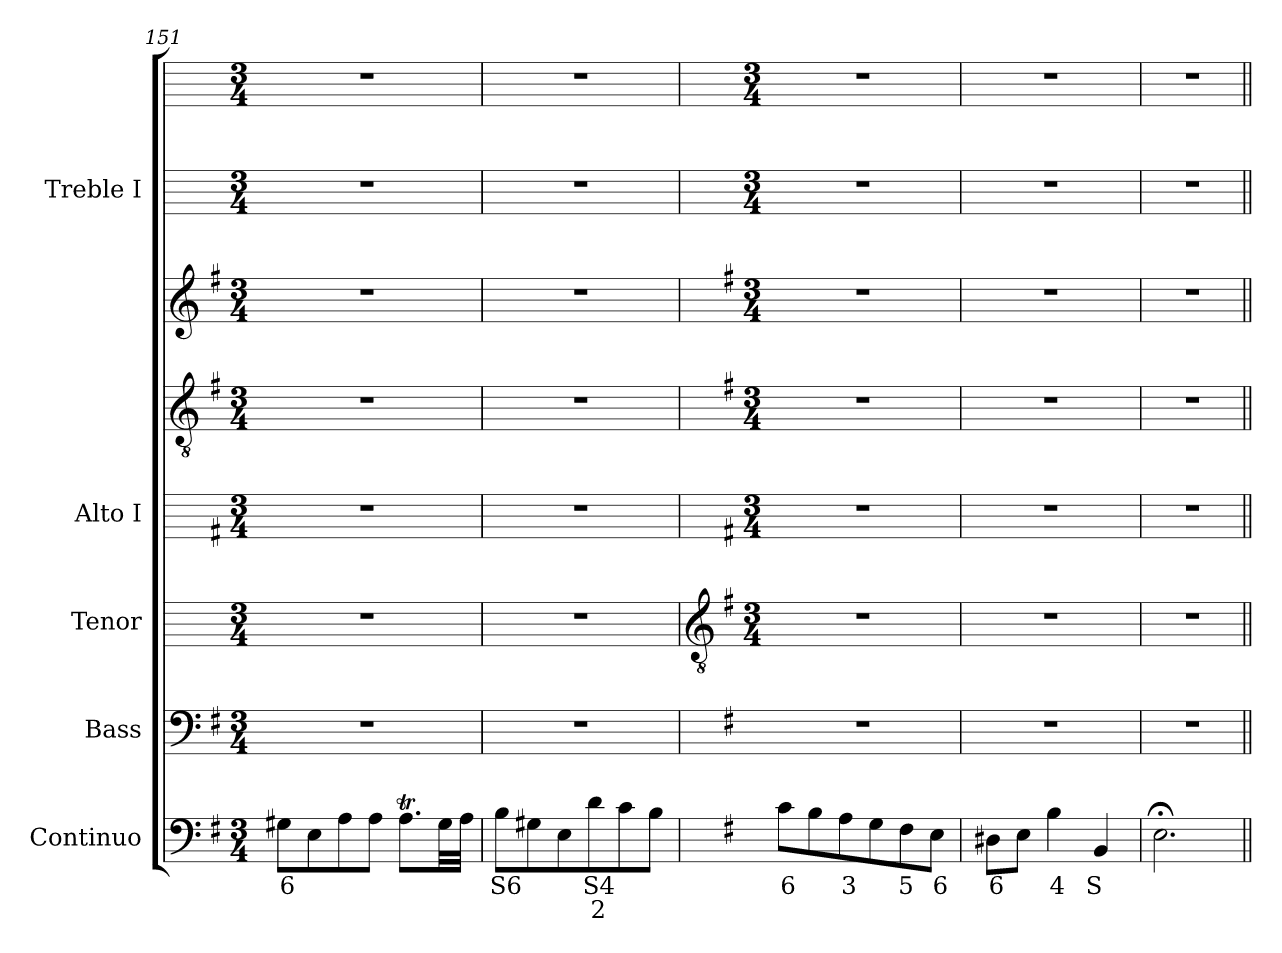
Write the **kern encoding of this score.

**kern	**text	**text	**kern	**kern	**kern	**kern	**kern	**kern	**kern
*part5	*part5	*part5	*part4	*part3	*part2	*part2	*part2	*part1	*part1
*staff8	*staff8	*staff8	*staff7	*staff6	*staff5	*staff4	*staff3	*staff2	*staff1
*I"Continuo	*	*	*I"Bass	*I"Tenor	*I"Alto I	*	*	*I"Treble I	*
*	*	*	*I'B	*I'T	*I'A	*	*	*	*
*clefF4	*	*	*clefF4	*	*	*clefGv2	*clefG2	*	*
*k[f#]	*	*	*k[f#]	*	*k[f#]	*k[f#]	*k[f#]	*	*
*G:	*	*	*G:	*	*G:	*G:	*G:	*	*
*M3/4	*	*	*M3/4	*M3/4	*M3/4	*M3/4	*M3/4	*M3/4	*M3/4
=151	=151	=151	=151	=151	=151	=151	=151	=151	=151
!	!LO:LY:b	!	!LO:N:vis=1	!	!	!	!	!	!
8G#XL	6	.	2.r	2.r	2.r	2.r	2.r	2.r	2.r
8E	.	.	.	.	.	.	.	.	.
8A	.	.	.	.	.	.	.	.	.
8AJ	.	.	.	.	.	.	.	.	.
8.ATL	.	.	.	.	.	.	.	.	.
32G#LL	.	.	.	.	.	.	.	.	.
32AJJJ	.	.	.	.	.	.	.	.	.
=152	=152	=152	=152	=152	=152	=152	=152	=152	=152
!	!LO:LY:b	!	!LO:N:vis=1	!	!	!	!	!	!
8BL	S6	.	2.r	2.r	2.r	2.r	2.r	2.r	2.r
8G#X	.	.	.	.	.	.	.	.	.
8E	.	.	.	.	.	.	.	.	.
!	!LO:LY:b	!LO:LY:b	!	!	!	!	!	!	!
8d	S4	2	.	.	.	.	.	.	.
8c	.	.	.	.	.	.	.	.	.
8BJ	.	.	.	.	.	.	.	.	.
!!LO:LB:g=z
=153	=153	=153	=153	=153	=153	=153	=153	=153	=153
*	*	*	*	*clefGv2	*	*	*	*	*
*	*	*	*	*k[f#]	*	*	*	*	*
*	*	*	*	*G:	*	*	*	*	*
*	*	*	*	*M3/4	*M3/4	*M3/4	*M3/4	*M3/4	*M3/4
!	!LO:LY:b	!	!LO:N:vis=1	!LO:N:vis=1	!	!	!	!	!
8cL	6	.	2.r	2.r	2.r	2.r	2.r	2.r	2.r
8B	.	.	.	.	.	.	.	.	.
!	!LO:LY:b	!	!	!	!	!	!	!	!
8A	3	.	.	.	.	.	.	.	.
8G	.	.	.	.	.	.	.	.	.
!	!LO:LY:b	!	!	!	!	!	!	!	!
8F#	5	.	.	.	.	.	.	.	.
!	!LO:LY:b	!	!	!	!	!	!	!	!
8EJ	6	.	.	.	.	.	.	.	.
=154	=154	=154	=154	=154	=154	=154	=154	=154	=154
!	!LO:LY:b	!	!LO:N:vis=1	!LO:N:vis=1	!	!	!	!	!
8D#XL	6	.	2.r	2.r	2.r	2.r	2.r	2.r	2.r
8EJ	.	.	.	.	.	.	.	.	.
!	!LO:LY:b	!	!	!	!	!	!	!	!
4B	4	.	.	.	.	.	.	.	.
!	!LO:LY:b	!	!	!	!	!	!	!	!
4BB	S	.	.	.	.	.	.	.	.
=155	=155	=155	=155	=155	=155	=155	=155	=155	=155
!	!	!	!LO:N:vis=1	!LO:N:vis=1	!	!	!	!	!
2.E;<	.	.	2.r	2.r	2.r	2.r	2.r	2.r	2.r
=||	=||	=||	=||	=||	=||	=||	=||	=||	=||
*-	*-	*-	*-	*-	*-	*-	*-	*-	*-
